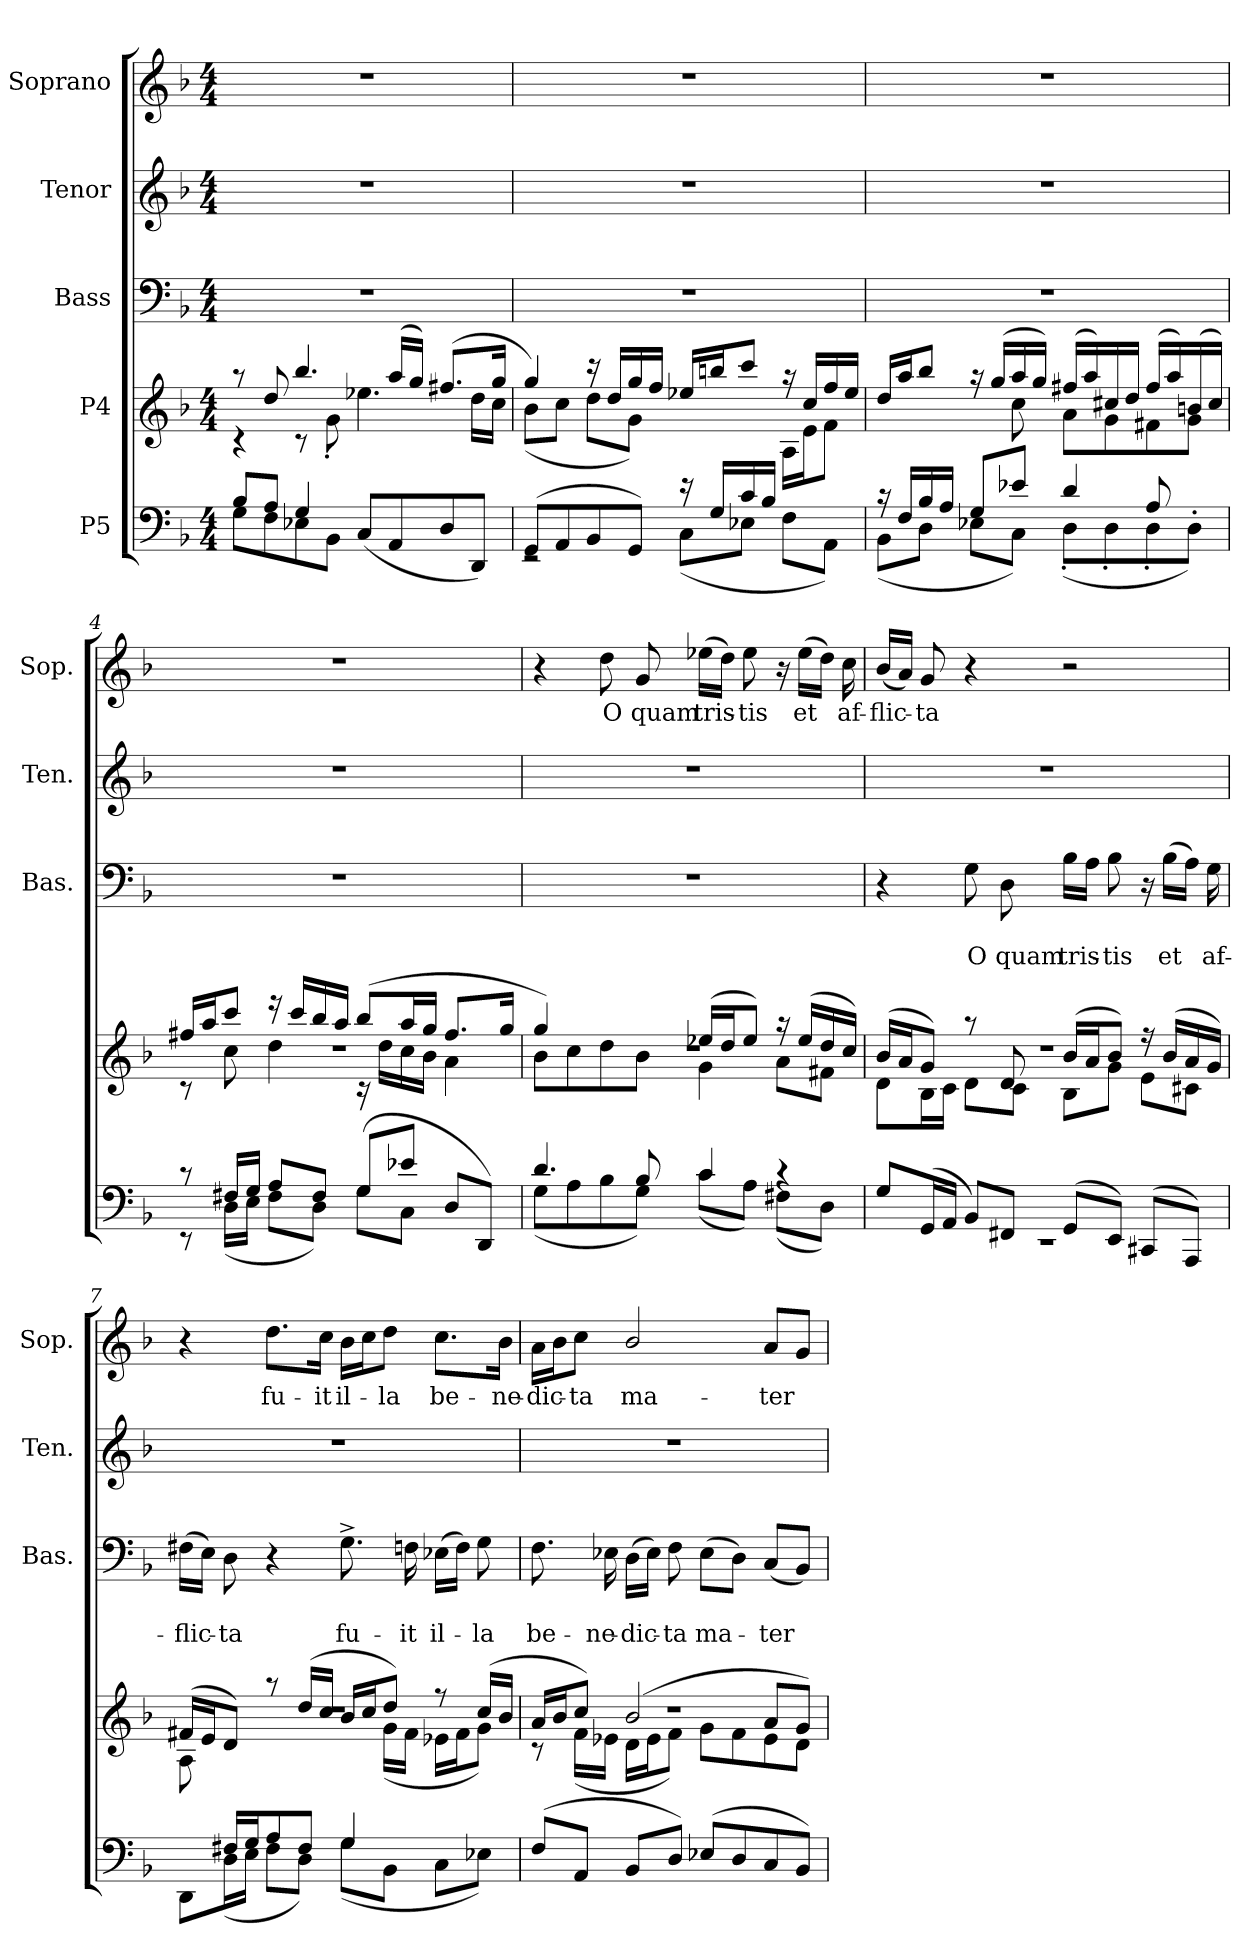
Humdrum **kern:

**kern	**kern	**kern	**text	**text	**kern	**kern	**text
*part5	*part4	*part3	*part3	*part3	*part2	*part1	*part1
*staff5	*staff4	*staff3	*staff3	*staff3	*staff2	*staff1	*staff1
*I"P5	*I"P4	*I"Bass	*	*	*I"Tenor	*I"Soprano	*
*	*	*I'Bas.	*	*	*I'Ten.	*I'Sop.	*
*clefF4	*clefG2	*clefF4	*	*	*clefG2	*clefG2	*
*	*	*	*	*	*ITrd7c12	*	*
*k[b-]	*k[b-]	*k[b-]	*	*	*k[b-]	*k[b-]	*
*F:	*F:	*F:	*	*	*F:	*F:	*
*M4/4	*M4/4	*M4/4	*	*	*M4/4	*M4/4	*
*MM35	*MM35	*MM35	*	*	*MM35	*MM35	*
=1	=1	=1	=1	=1	=1	=1	=1
*^	*^	*	*	*	*	*	*
*	*	*	*^	*	*	*	*	*	*
8B-/L	8G\L	8raa	4rc	1ryy	1r	.	.	1r	1r	.
8A/J	8F\	8dd/	.	.	.	.	.	.	.	.
4G/	8E-X\	4.bb-/	8rc	.	.	.	.	.	.	.
.	8BB-\J	.	8g'<\	.	.	.	.	.	.	.
(<8C/L	2ryy	.	4.ee-X\	.	.	.	.	.	.	.
8AA/	.	(>16aa/LL	.	.	.	.	.	.	.	.
.	.	16gg/JJ)	.	.	.	.	.	.	.	.
8D/	.	(>8.ff#X/L	.	.	.	.	.	.	.	.
8DD/J)	.	.	16dd\LL	.	.	.	.	.	.	.
.	.	16gg/Jk	16cc\JJ	.	.	.	.	.	.	.
=2	=2	=2	=2	=2	=2	=2	=2	=2	=2	=2
(<8GG/L	2rEE	4gg/)	(<8b-\L	1ryy	1r	.	.	1r	1r	.
8AA/	.	.	8cc\J	.	.	.	.	.	.	.
8BB-/	.	16rccc	8dd\L	.	.	.	.	.	.	.
.	.	16dd/LL	.	.	.	.	.	.	.	.
8GG/J)	.	16gg/	8g\J)	.	.	.	.	.	.	.
.	.	16ff/JJ	.	.	.	.	.	.	.	.
16re	(<8C\L	16ee-X/LL	4ryy	.	.	.	.	.	.	.
16G/LL	.	16bbn/J	.	.	.	.	.	.	.	.
16c/	8E-X\J	8ccc/J	.	.	.	.	.	.	.	.
16B-/JJ	.	.	.	.	.	.	.	.	.	.
4ryy	8F\L	16raa	16A\LL	.	.	.	.	.	.	.
.	.	16cc/LL	16e\J	.	.	.	.	.	.	.
.	8AA\J)	16ff/	8f\J	.	.	.	.	.	.	.
.	.	16ee-/JJ	.	.	.	.	.	.	.	.
=3	=3	=3	=3	=3	=3	=3	=3	=3	=3	=3
16rc	(<8BB-\L	16dd/LL	4.ryy	1ryy	1r	.	.	1r	1r	.
16F/LL	.	16aa/J	.	.	.	.	.	.	.	.
16B-/	8D\J	8bb-/J	.	.	.	.	.	.	.	.
16A/JJ	.	.	.	.	.	.	.	.	.	.
8G/L	8E-X\L	16raa	.	.	.	.	.	.	.	.
.	.	(>16gg/LL	.	.	.	.	.	.	.	.
8e-X/J	8C\J)	16aa/	8cc\	.	.	.	.	.	.	.
.	.	16gg/JJ)	.	.	.	.	.	.	.	.
4d/	(<8D'<\L	(>16ff#X/LL	8a\L	.	.	.	.	.	.	.
.	.	16aa/)	.	.	.	.	.	.	.	.
.	8D'<\	16cc#X/	8g\	.	.	.	.	.	.	.
.	.	16dd/JJ	.	.	.	.	.	.	.	.
8A/	8D'<\	(>16ff#/LL	8f#X\	.	.	.	.	.	.	.
.	.	16aa/)	.	.	.	.	.	.	.	.
8ryy	8D'<\J)	(>16bn/	8g\J	.	.	.	.	.	.	.
.	.	16cc#/JJ)	.	.	.	.	.	.	.	.
!!LO:LB:g=z
=4	=4	=4	=4	=4	=4	=4	=4	=4	=4	=4
8rc	8rEE	16ff#X/LL	8rc	1r	1r	.	.	1r	1r	.
.	.	16aa/J	.	.	.	.	.	.	.	.
16F#X/LL	(<16D\LL	8ccc/J	8cc\	.	.	.	.	.	.	.
16G/JJ	16E\JJ	.	.	.	.	.	.	.	.	.
8A/L	8F#i\L	16reee	4dd\	.	.	.	.	.	.	.
.	.	16ccc/LL	.	.	.	.	.	.	.	.
8F#/J	8D\J)	16bb-/	.	.	.	.	.	.	.	.
.	.	16aa/JJ	.	.	.	.	.	.	.	.
8G/L	(<8G\L	(>8bb-/L	16rc	.	.	.	.	.	.	.
.	.	.	16dd\LL	.	.	.	.	.	.	.
8e-X/J	8C\J	16aa/L	16cc\	.	.	.	.	.	.	.
.	.	16gg/JJ	16b-\JJ	.	.	.	.	.	.	.
4ryy	8D/L	8.ff#/L	4a\	.	.	.	.	.	.	.
.	8DD/J)	.	.	.	.	.	.	.	.	.
.	.	16gg/Jk	.	.	.	.	.	.	.	.
=5	=5	=5	=5	=5	=5	=5	=5	=5	=5	=5
4.d/	(<8G\L	4gg/)	8b-\L	1r	1r	.	.	1r	4r	.
.	8A\	.	8cc\	.	.	.	.	.	.	.
!	!	!	!	!	!	!	!	!	!	!LO:LY:b
.	8B-\	4ryy	8dd\	.	.	.	.	.	8dd\	O
!	!	!	!	!	!	!	!	!	!	!LO:LY:b
8B-/	8G\J)	.	8b-\J	.	.	.	.	.	8g/	quam
!	!	!	!	!	!	!	!	!	!	!LO:LY:b
4c/	(<8c\L	(>16ee-X/LL	4g\	.	.	.	.	.	(>16ee-X\LL	tris-
.	.	16dd/J	.	.	.	.	.	.	16dd\JJ)	.
!	!	!	!	!	!	!	!	!	!	!LO:LY:b
.	8A\J)	8ee-/J)	.	.	.	.	.	.	8ee-\	-tis
4rc	(<8F#X\L	16raa	8a\L	.	.	.	.	.	16r	.
!	!	!	!	!	!	!	!	!	!	!LO:LY:b
.	.	(>16ee-/LL	.	.	.	.	.	.	(>16ee-\LL	et
.	8D\J)	16dd/	8f#X\J	.	.	.	.	.	16dd\JJ)	.
!	!	!	!	!	!	!	!	!	!	!LO:LY:b
.	.	16cc/JJ)	.	.	.	.	.	.	16cc\	af-
=6	=6	=6	=6	=6	=6	=6	=6	=6	=6	=6
!	!	!	!	!	!	!	!	!	!	!LO:LY:b
8G/L	1rEE	(>16b-/LL	8d\L	1r	4r	.	.	1r	(<16b-/LL	-flic-
.	.	16a/J	.	.	.	.	.	.	16a/JJ)	.
!	!	!	!	!	!	!	!	!	!	!LO:LY:b
(<16GG/L	.	8g/J)	16B-\L	.	.	.	.	.	8g/	-ta
16AA/JJ	.	.	16c\JJ	.	.	.	.	.	.	.
!	!	!	!	!	!	!	!LO:LY:b	!	!	!
8BB-/L)	.	8raa	8d\L	.	8G\	.	O	.	4r	.
!	!	!	!	!	!	!	!LO:LY:b	!	!	!
8FF#X/J	.	8d/	8c\J	.	8D\	.	quam	.	.	.
!	!	!	!	!	!	!	!LO:LY:b	!	!	!
(<8GG/L	.	(>16b-/LL	8B-\L	.	16B-\LL	.	tris-	.	2r	.
.	.	16a/J	.	.	16A\JJ	.	.	.	.	.
!	!	!	!	!	!	!	!LO:LY:b	!	!	!
8EE/J)	.	8b-/J)	8g\J	.	8B-\	.	-tis	.	.	.
(<8CC#X/L	.	16rff	8e\L	.	16r	.	.	.	.	.
!	!	!	!	!	!	!	!LO:LY:b	!	!	!
.	.	(>16b-/LL	.	.	(>16B-\LL	.	et	.	.	.
8AAA/J)	.	16a/	8c#X\J	.	16A\JJ)	.	.	.	.	.
!	!	!	!	!	!	!	!LO:LY:b	!	!	!
.	.	16g/JJ)	.	.	16G\	.	af-	.	.	.
!!LO:LB:g=z
=7	=7	=7	=7	=7	=7	=7	=7	=7	=7	=7
!	!	!	!	!	!	!	!LO:LY:b	!	!	!
8ryy	8DD\L	(>16f#X/LL	8A\	1r	(>16F#X\LL	.	-flic-	1r	4r	.
.	.	16e/J	.	.	16E\JJ)	.	.	.	.	.
!	!	!	!	!	!	!	!LO:LY:b	!	!	!
16F#X/LL	(<16D\L	8d/J)	2ryy	.	8D\	.	-ta	.	.	.
16G/J	16E\JJ	.	.	.	.	.	.	.	.	.
!	!	!	!	!	!	!	!	!	!	!LO:LY:b
8A/	8F#i\L	8raa	.	.	4r	.	.	.	8.dd\L	fu-
8F#/J	8D\J)	(>16dd/LL	.	.	.	.	.	.	.	.
!	!	!	!	!	!	!	!	!	!	!LO:LY:b
.	.	16cc/JJ	.	.	.	.	.	.	16cc\Jk	-it
!	!	!	!	!	!	!	!LO:LY:b	!	!	!LO:LY:b
4G/	(<8G\L	16b-/LL	.	.	8.G^>\	.	fu-	.	16b-\LL	il-
.	.	16cc/J	.	.	.	.	.	.	16cc\J	.
!	!	!	!	!	!	!	!	!	!	!LO:LY:b
.	8BB-\J	8dd/J)	(<16g\LL	.	.	.	.	.	8dd\J	-la
!	!	!	!	!	!	!	!LO:LY:b	!	!	!
.	.	.	16f#i\JJ	.	16Fn\	.	-it	.	.	.
!	!	!	!	!	!	!	!LO:LY:b	!	!	!LO:LY:b
4ryy	8C\L	8rff	16e-X\LL	.	(>16E-X\LL	.	il-	.	8.cc\L	be-
.	.	.	16f#\J	.	16F\JJ)	.	.	.	.	.
!	!	!	!	!	!	!	!LO:LY:b	!	!	!
.	8E-X\J)	(>16cc/LL	8g\J)	.	8G\	.	-la	.	.	.
!	!	!	!	!	!	!	!	!	!	!LO:LY:b
.	.	16b-/JJ	.	.	.	.	.	.	16b-\Jk	-ne-
=8	=8	=8	=8	=8	=8	=8	=8	=8	=8	=8
!	!	!	!	!	!	!	!LO:LY:b	!	!	!LO:LY:b
(<8F/L	1ryy	16a/LL	8rc	1r	8.F\	.	be-	1r	16a\LL	-dic-
.	.	16b-/J	.	.	.	.	.	.	16b-\J	.
!	!	!	!	!	!	!	!	!	!	!LO:LY:b
8AA/J	.	8cc/J)	(<16f\LL	.	.	.	.	.	8cc\J	-ta
!	!	!	!	!	!	!	!LO:LY:b	!	!	!
.	.	.	16e-X\JJ	.	16E-X\	.	-ne-	.	.	.
!	!	!	!	!	!	!	!LO:LY:b	!	!	!LO:LY:b
8BB-/L	.	(>2b-/	16d\LL	.	(>16D\LL	.	-dic-	.	2b-/	ma-
.	.	.	16e-\J	.	16E-\JJ)	.	.	.	.	.
!	!	!	!	!	!	!	!LO:LY:b	!	!	!
8D/J)	.	.	8f\J)	.	8F\	.	-ta	.	.	.
!	!	!	!	!	!	!	!LO:LY:b	!	!	!
(<8E-X/L	.	.	8g\L	.	(>8E-\L	.	ma-	.	.	.
8D/	.	.	8f\	.	8D\J)	.	.	.	.	.
!	!	!	!	!	!	!	!LO:LY:b	!	!	!LO:LY:b
8C/	.	8a/L	8e-\	.	(<8C/L	.	-ter	.	8a/L	-ter
8BB-/J)	.	8g/J)	8d\J	.	8BB-/J)	.	.	.	8g/J	.
*v	*v	*	*	*	*	*	*	*	*	*
*	*v	*v	*v	*	*	*	*	*	*
=	=	=	=	=	=	=	=
*-	*-	*-	*-	*-	*-	*-	*-
